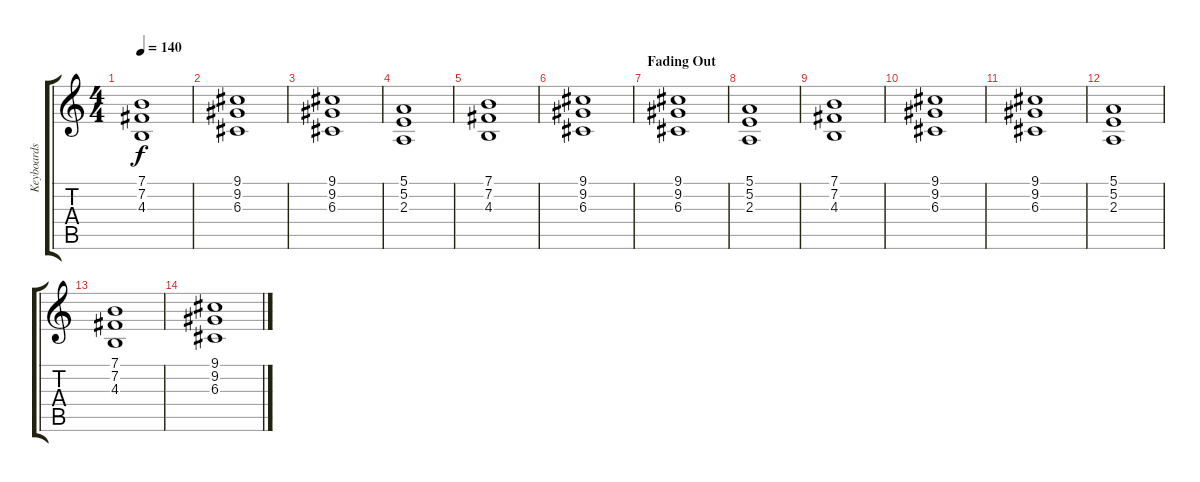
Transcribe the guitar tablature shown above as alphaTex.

\track ("Keyboards" "Keyboards") {instrument stringensemble1}
\staff {score tabs}
\tuning (E4 B3 G3 D3 A2 E2) {hide}
\ts (4 4)
\tempo 140
\clef g2
\ks c
(7.1 7.2 4.3).1{dy f} |
(9.1 9.2 6.3).1 |
(9.1 9.2 6.3).1 |
(5.1 5.2 2.3).1 |
(7.1 7.2 4.3).1 |
(9.1 9.2 6.3).1 |
\section ("" "Fading Out")
(9.1 9.2 6.3).1 |
(5.1 5.2 2.3).1 |
(7.1 7.2 4.3).1 |
(9.1 9.2 6.3).1 |
(9.1 9.2 6.3).1 |
(5.1 5.2 2.3).1 |
(7.1 7.2 4.3).1 |
(9.1 9.2 6.3).1
